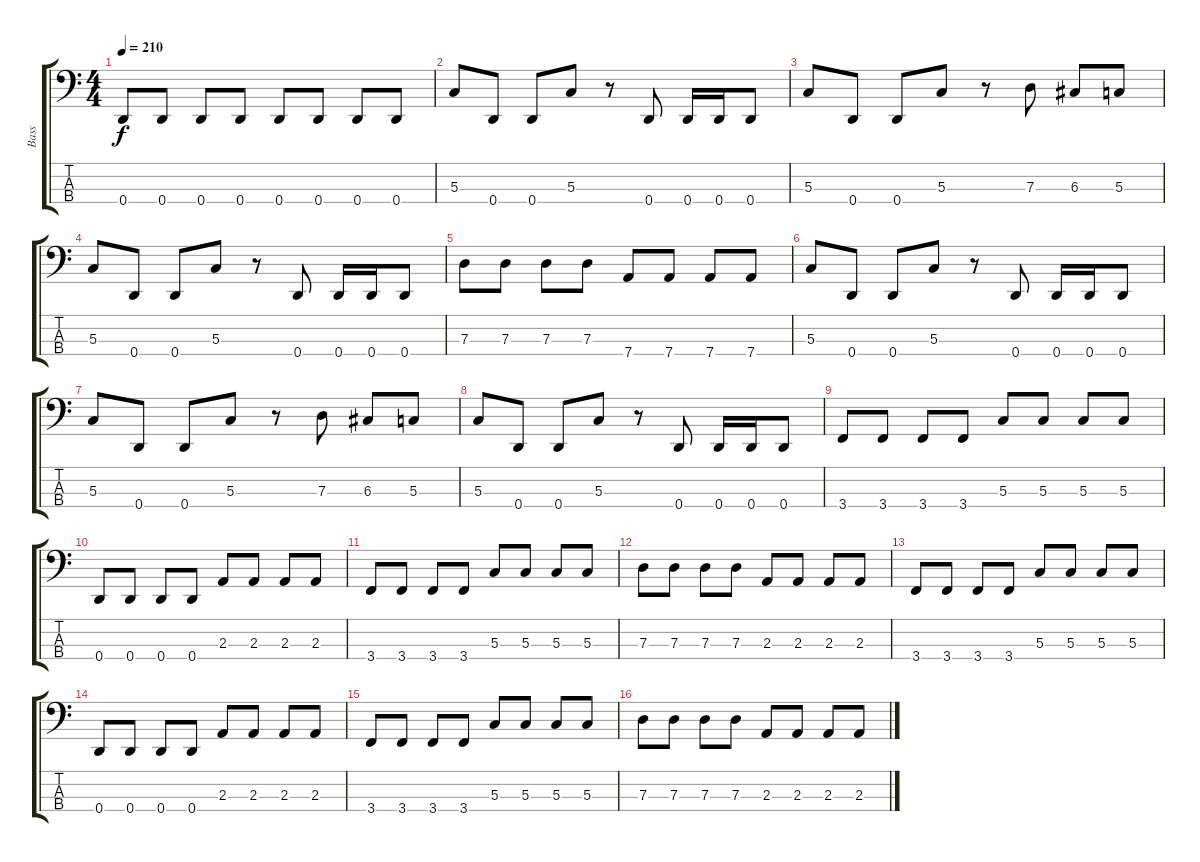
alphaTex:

\track ("Bass" "Bass") {instrument electricbasspick}
\staff {score tabs}
\tuning (F2 C2 G1 D1) {hide}
\ts (4 4)
\tempo 210
\clef f4
\ks c
0.4.8{dy f} 0.4.8 0.4.8 0.4.8 0.4.8 0.4.8 0.4.8 0.4.8 |
5.3.8 0.4.8 0.4.8 5.3.8 r.8 0.4.8 0.4.16 0.4.16 0.4.8 |
5.3.8 0.4.8 0.4.8 5.3.8 r.8 7.3.8 6.3.8 5.3.8 |
5.3.8 0.4.8 0.4.8 5.3.8 r.8 0.4.8 0.4.16 0.4.16 0.4.8 |
7.3.8 7.3.8 7.3.8 7.3.8 7.4.8 7.4.8 7.4.8 7.4.8 |
5.3.8 0.4.8 0.4.8 5.3.8 r.8 0.4.8 0.4.16 0.4.16 0.4.8 |
5.3.8 0.4.8 0.4.8 5.3.8 r.8 7.3.8 6.3.8 5.3.8 |
5.3.8 0.4.8 0.4.8 5.3.8 r.8 0.4.8 0.4.16 0.4.16 0.4.8 |
3.4.8 3.4.8 3.4.8 3.4.8 5.3.8 5.3.8 5.3.8 5.3.8 |
0.4.8 0.4.8 0.4.8 0.4.8 2.3.8 2.3.8 2.3.8 2.3.8 |
3.4.8 3.4.8 3.4.8 3.4.8 5.3.8 5.3.8 5.3.8 5.3.8 |
7.3.8 7.3.8 7.3.8 7.3.8 2.3.8 2.3.8 2.3.8 2.3.8 |
3.4.8 3.4.8 3.4.8 3.4.8 5.3.8 5.3.8 5.3.8 5.3.8 |
0.4.8 0.4.8 0.4.8 0.4.8 2.3.8 2.3.8 2.3.8 2.3.8 |
3.4.8 3.4.8 3.4.8 3.4.8 5.3.8 5.3.8 5.3.8 5.3.8 |
7.3.8 7.3.8 7.3.8 7.3.8 2.3.8 2.3.8 2.3.8 2.3.8
